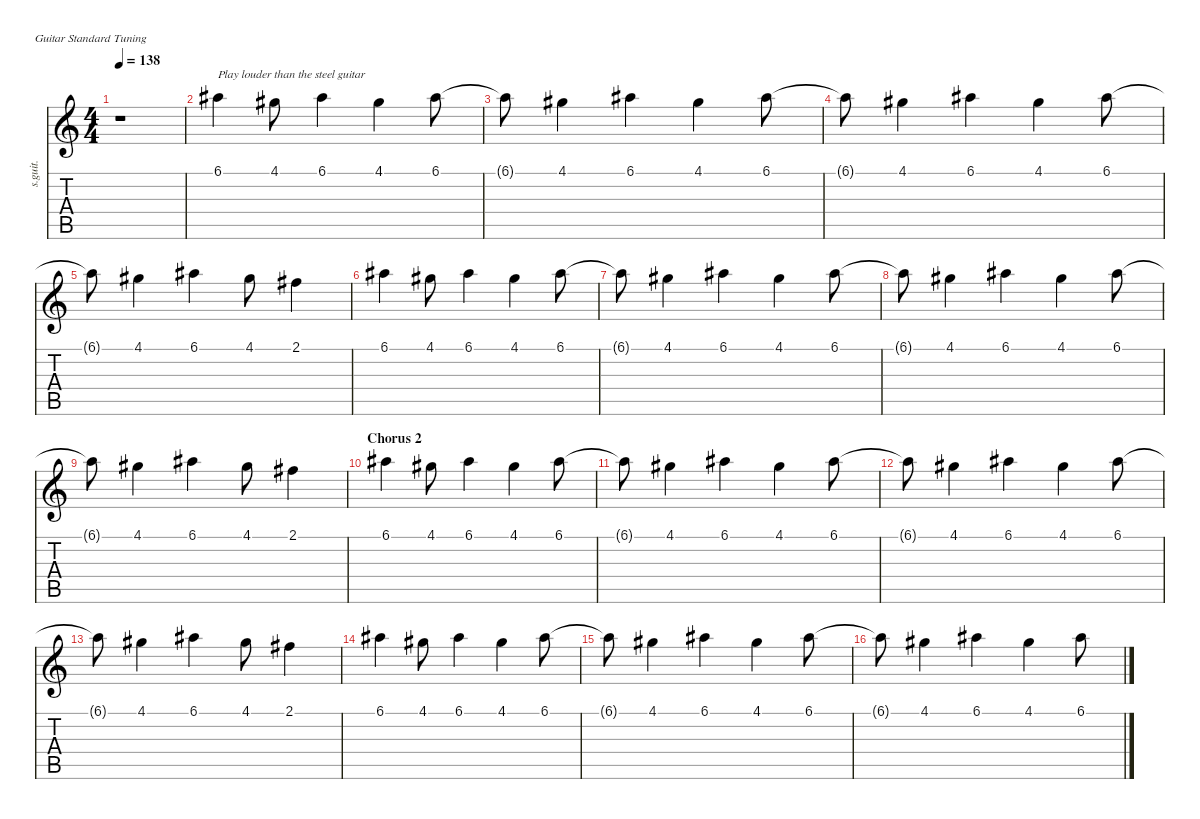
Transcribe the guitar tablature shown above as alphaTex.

\defaultSystemsLayout 4
\hideDynamics
\bracketExtendMode nobrackets
\track ("Noodle | Acoustic Guitar #2" "s.guit.") {instrument acousticguitarnylon}
\staff {score tabs}
\tuning (E4 B3 G3 D3 A2 E2)
\ts (4 4)
\tempo 138
\clef g2
\ks c
r.1{dy mp} |
6.1{acc #}.4{txt "Play louder than the steel guitar"} 4.1{acc #}.8 6.1{acc #}.4 4.1{acc #}.4 6.1{acc #}.8 |
6.1{t acc #}.8 4.1{acc #}.4 6.1{acc #}.4 4.1{acc #}.4 6.1{acc #}.8 |
6.1{t acc #}.8 4.1{acc #}.4 6.1{acc #}.4 4.1{acc #}.4 6.1{acc #}.8 |
6.1{t acc #}.8 4.1{acc #}.4 6.1{acc #}.4 4.1{acc #}.8 2.1{acc #}.4 |
6.1{acc #}.4 4.1{acc #}.8 6.1{acc #}.4 4.1{acc #}.4 6.1{acc #}.8 |
6.1{t acc #}.8 4.1{acc #}.4 6.1{acc #}.4 4.1{acc #}.4 6.1{acc #}.8 |
6.1{t acc #}.8 4.1{acc #}.4 6.1{acc #}.4 4.1{acc #}.4 6.1{acc #}.8 |
6.1{t acc #}.8 4.1{acc #}.4 6.1{acc #}.4 4.1{acc #}.8 2.1{acc #}.4 |
\section ("" "Chorus 2")
6.1{acc #}.4 4.1{acc #}.8 6.1{acc #}.4 4.1{acc #}.4 6.1{acc #}.8 |
6.1{t acc #}.8 4.1{acc #}.4 6.1{acc #}.4 4.1{acc #}.4 6.1{acc #}.8 |
6.1{t acc #}.8 4.1{acc #}.4 6.1{acc #}.4 4.1{acc #}.4 6.1{acc #}.8 |
6.1{t acc #}.8{dy f} 4.1{acc #}.4{dy mp} 6.1{acc #}.4 4.1{acc #}.8{dy fff} 2.1{acc #}.4 |
6.1{acc #}.4 4.1{acc #}.8{dy f} 6.1{acc #}.4{dy mp} 4.1{acc #}.4 6.1{acc #}.8 |
6.1{t acc #}.8 4.1{acc #}.4 6.1{acc #}.4 4.1{acc #}.4 6.1{acc #}.8 |
6.1{t acc #}.8 4.1{acc #}.4 6.1{acc #}.4 4.1{acc #}.4 6.1{acc #}.8
